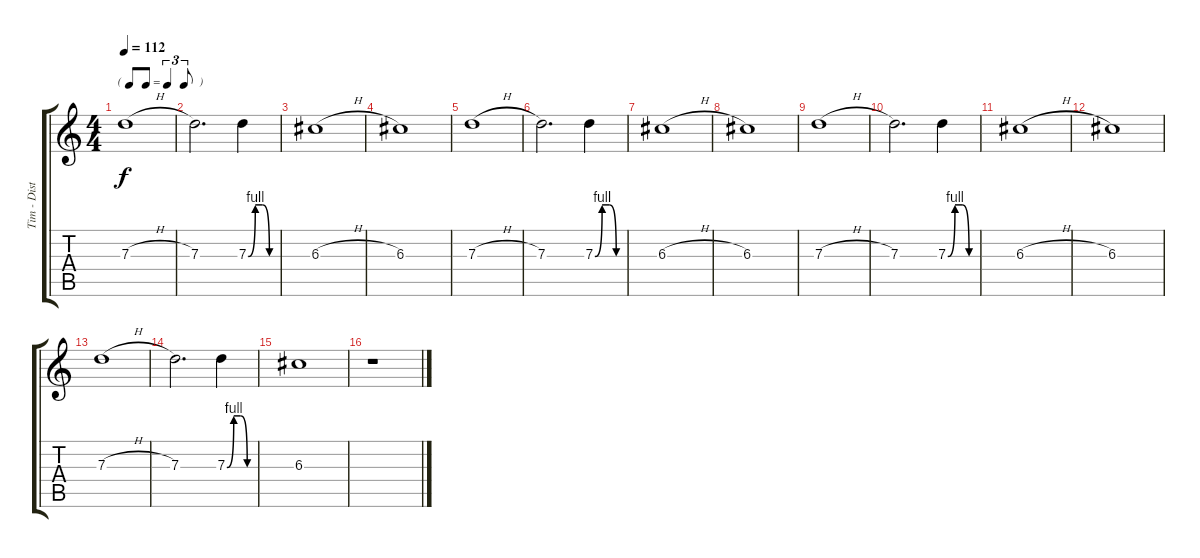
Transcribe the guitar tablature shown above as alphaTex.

\track ("Tim - Distorted Part" "Tim - Dist") {instrument overdrivenguitar}
\staff {score tabs}
\tuning (E4 B3 G3 D3 A2 E2) {hide}
\ts (4 4)
\tf triplet8th
\tempo 112
\clef g2
\ks c
7.3{h}.1{dy f} |
7.3.2{d} 7.3{be (custom 0 0 15 4 30 4 45 0 60 0)}.4 |
6.3{h}.1 |
6.3.1 |
7.3{h}.1 |
7.3.2{d} 7.3{be (custom 0 0 15 4 30 4 45 0 60 0)}.4 |
6.3{h}.1 |
6.3.1 |
7.3{h}.1 |
7.3.2{d} 7.3{be (custom 0 0 15 4 30 4 45 0 60 0)}.4 |
6.3{h}.1 |
6.3.1 |
7.3{h}.1 |
7.3.2{d} 7.3{be (custom 0 0 15 4 30 4 45 0 60 0)}.4 |
6.3.1 |
r.1
